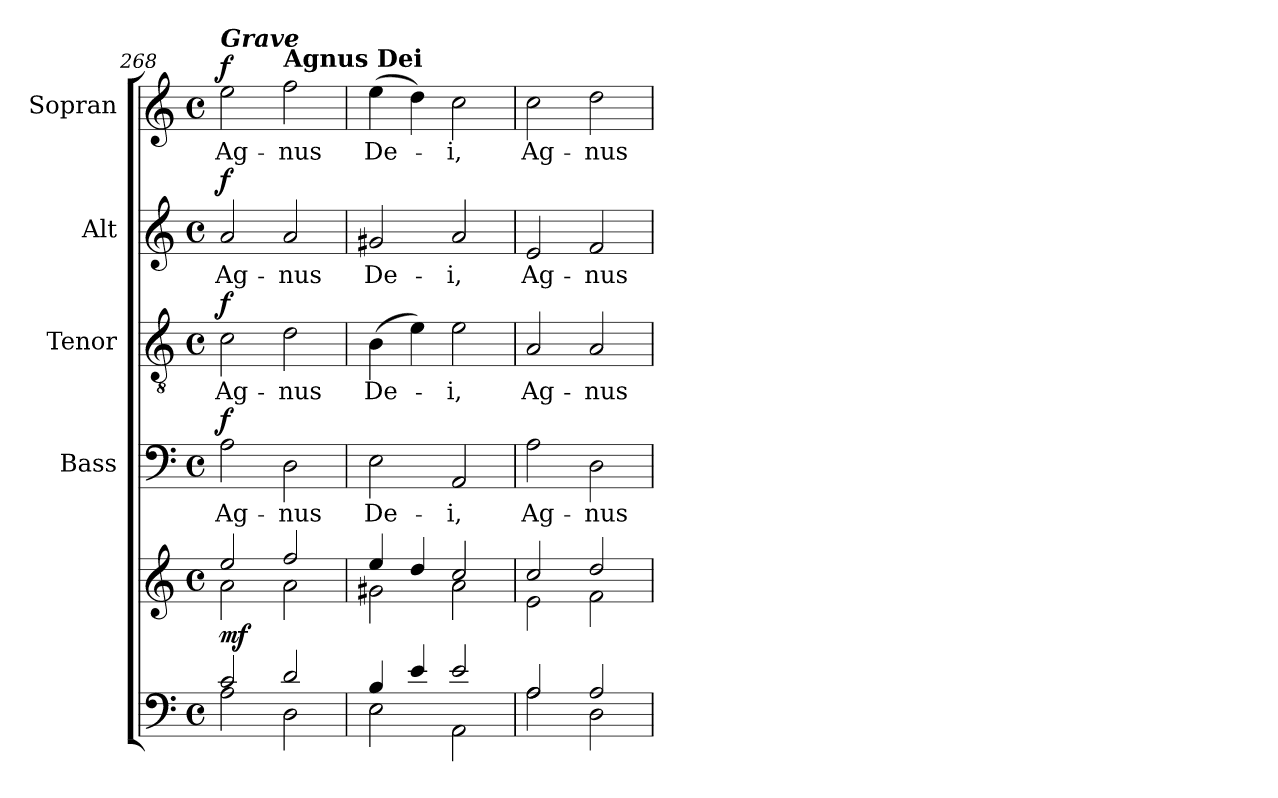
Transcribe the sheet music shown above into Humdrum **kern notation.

**kern	**kern	**dynam	**kern	**text	**dynam	**kern	**text	**dynam	**kern	**text	**dynam	**kern	**text	**dynam
*part5	*part5	*part5	*part4	*part4	*part4	*part3	*part3	*part3	*part2	*part2	*part2	*part1	*part1	*part1
*staff6	*staff5	*staff5/6	*staff4	*staff4	*staff4	*staff3	*staff3	*staff3	*staff2	*staff2	*staff2	*staff1	*staff1	*staff1
*	*	*	*I"Bass	*	*	*I"Tenor	*	*	*I"Alt	*	*	*I"Sopran	*	*
*	*	*	*I'B.	*	*	*I'T.	*	*	*I'A.	*	*	*I'S.	*	*
!!LO:PB:g=z
*clefF4	*clefG2	*	*clefF4	*	*	*clefGv2	*	*	*clefG2	*	*	*clefG2	*	*
*k[]	*k[]	*	*k[]	*	*	*k[]	*	*	*k[]	*	*	*k[]	*	*
*C:	*C:	*	*C:	*	*	*C:	*	*	*C:	*	*	*C:	*	*
*M4/4	*M4/4	*	*M4/4	*	*	*M4/4	*	*	*M4/4	*	*	*M4/4	*	*
*met(c)	*met(c)	*	*met(c)	*	*	*met(c)	*	*	*met(c)	*	*	*met(c)	*	*
=268	=268	=268	=268	=268	=268	=268	=268	=268	=268	=268	=268	=268	=268	=268
*^	*^	*	*	*	*	*	*	*	*	*	*	*	*	*
!	!	!	!	!	!	!	!	!	!	!	!	!	!	!LO:TX:a:Bi:t=Grave	!	!
!	!	!	!	!LO:DY:b	!	!LO:LY:b	!LO:DY:a	!	!LO:LY:b	!LO:DY:a	!	!LO:LY:b	!LO:DY:a	!	!LO:LY:b	!LO:DY:a
2c/	2A\	2ee/	2a\	mf	2A\	Ag-	f	2c\	Ag-	f	2a/	Ag-	f	2ee\	Ag-	f
!	!	!	!	!	!	!	!	!	!	!	!	!	!	!LO:TX:a:B:t=Agnus Dei	!	!
!	!	!	!	!	!	!LO:LY:b	!	!	!LO:LY:b	!	!	!LO:LY:b	!	!	!LO:LY:b	!
2d/	2D\	2ff/	2a\	.	2D\	-nus	.	2d\	-nus	.	2a/	-nus	.	2ff\	-nus	.
=269	=269	=269	=269	=269	=269	=269	=269	=269	=269	=269	=269	=269	=269	=269	=269	=269
!	!	!	!	!	!	!LO:LY:b	!	!	!LO:LY:b	!	!	!LO:LY:b	!	!	!LO:LY:b	!
4B/	2E\	4ee/	2g#X\	.	2E\	De-	.	(>4B\	De-	.	2g#X/	De-	.	(>4ee\	De-	.
4e/	.	4dd/	.	.	.	.	.	4e\)	.	.	.	.	.	4dd\)	.	.
!	!	!	!	!	!	!LO:LY:b	!	!	!LO:LY:b	!	!	!LO:LY:b	!	!	!LO:LY:b	!
2e/	2AA\	2cc/	2a\	.	2AA/	-i,	.	2e\	-i,	.	2a/	-i,	.	2cc\	-i,	.
=270	=270	=270	=270	=270	=270	=270	=270	=270	=270	=270	=270	=270	=270	=270	=270	=270
!	!	!	!	!	!	!LO:LY:b	!	!	!LO:LY:b	!	!	!LO:LY:b	!	!	!LO:LY:b	!
2A/	2A\	2cc/	2e\	.	2A\	Ag-	.	2A/	Ag-	.	2e/	Ag-	.	2cc\	Ag-	.
!	!	!	!	!	!	!LO:LY:b	!	!	!LO:LY:b	!	!	!LO:LY:b	!	!	!LO:LY:b	!
2A/	2D\	2dd/	2f\	.	2D\	-nus	.	2A/	-nus	.	2f/	-nus	.	2dd\	-nus	.
*v	*v	*	*	*	*	*	*	*	*	*	*	*	*	*	*	*
*	*v	*v	*	*	*	*	*	*	*	*	*	*	*	*	*
=	=	=	=	=	=	=	=	=	=	=	=	=	=	=
*-	*-	*-	*-	*-	*-	*-	*-	*-	*-	*-	*-	*-	*-	*-
